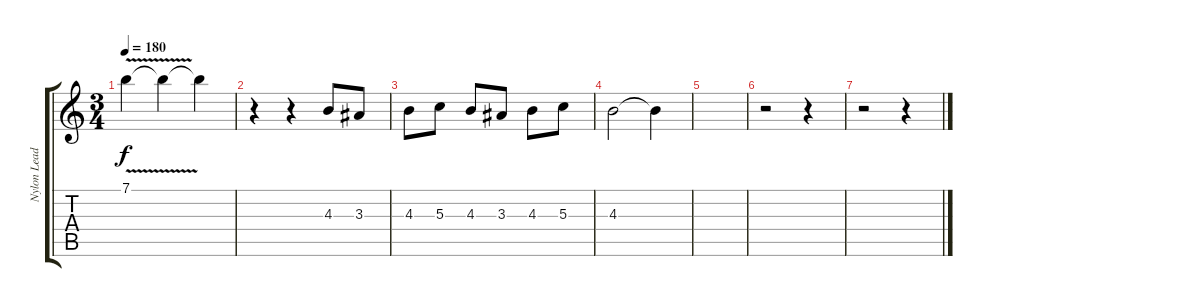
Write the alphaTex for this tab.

\track ("Nylon Lead" "Nylon Lead") {instrument acousticguitarnylon}
\staff {score tabs}
\tuning (E4 B3 G3 D3 A2 E2) {hide}
\ts (3 4)
\tempo 180
\clef g2
\ks c
7.1{v}.4{dy f} 7.1{t}.4 7.1{t}.4 |
r.4 r.4{volume 12} 4.3.8 3.3.8 |
4.3.8 5.3.8 4.3.8 3.3.8 4.3.8 5.3.8 |
4.3.2 4.3{t}.4 |
|
r.2 r.4 |
r.2 r.4
